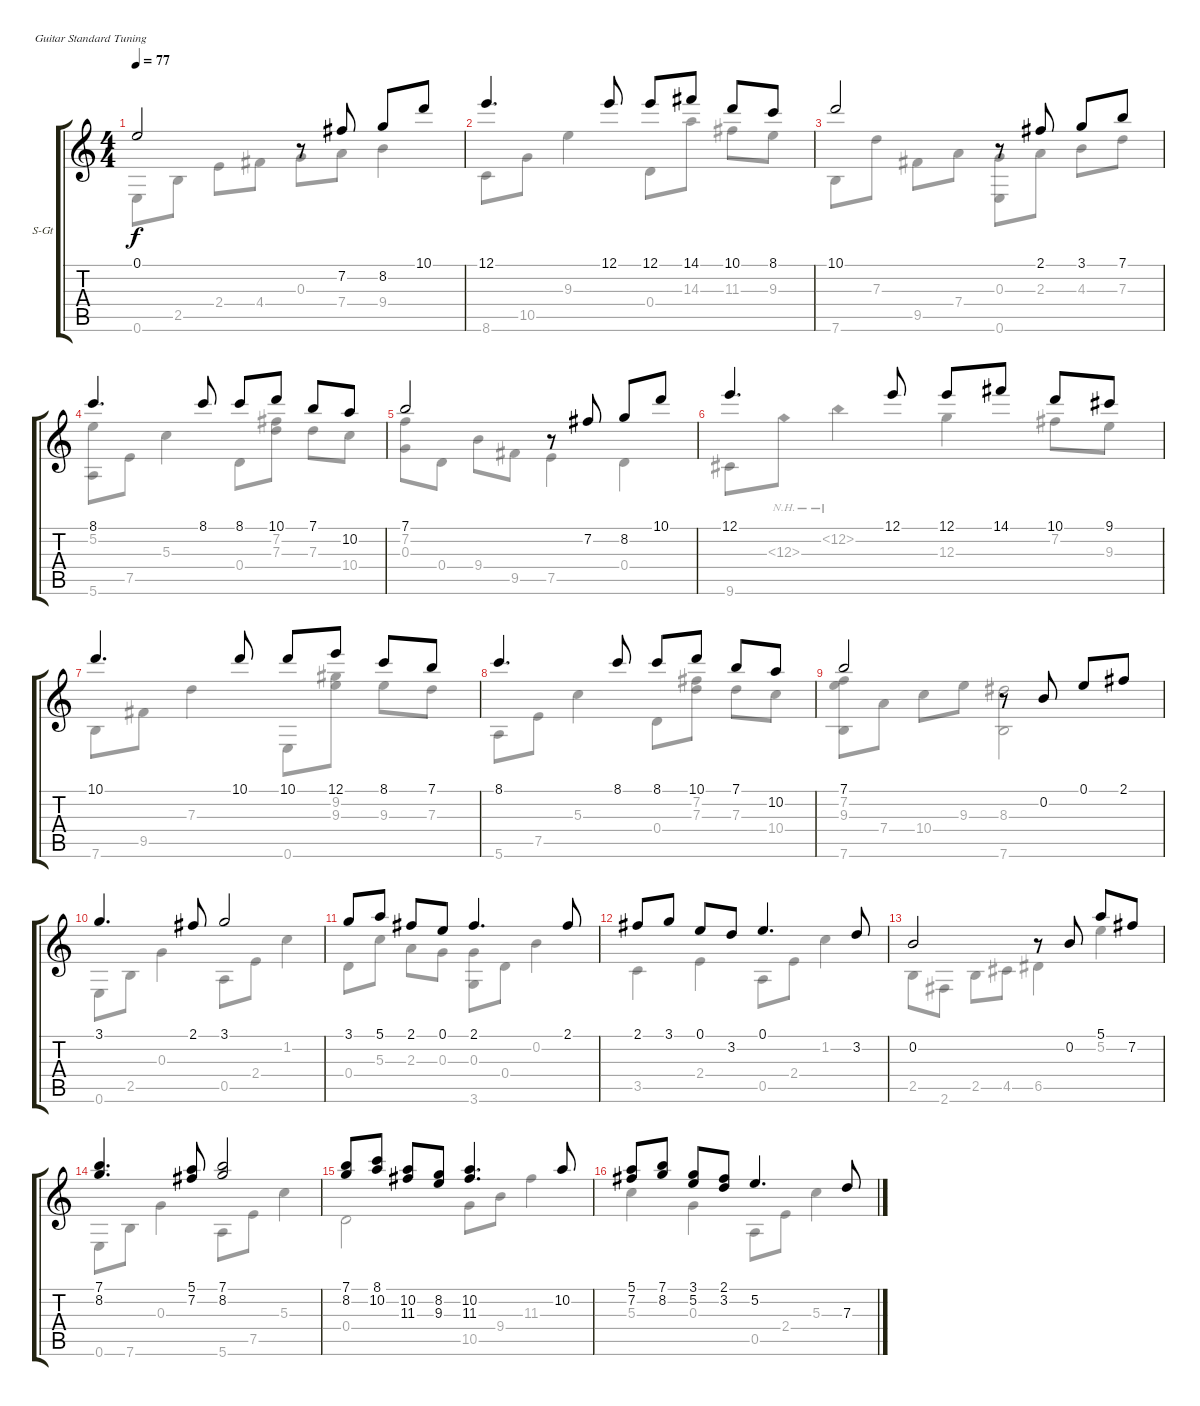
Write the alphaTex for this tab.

\bracketExtendMode groupsimilarinstruments
\firstSystemTrackNameOrientation horizontal
\otherSystemsTrackNameOrientation horizontal
\track ("Äîðîæêà 1" "S-Gt") {instrument acousticguitarsteel}
\staff {score tabs}
\tuning (E4 B3 G3 D3 A2 E2)
\voice
\ts (4 4)
\tempo 77
\clef g2
\ks c
0.1.2{dy f} r.8 7.2.8 8.2.8 10.1.8 |
12.1.4{d} 12.1.8 12.1.8 14.1.8 10.1.8 8.1.8 |
10.1.2 r.8 2.1.8 3.1.8 7.1.8 |
8.1.4{d} 8.1.8 8.1.8 10.1.8 7.1.8 10.2.8 |
7.1.2 r.8 7.2.8 8.2.8 10.1.8 |
12.1.4{d} 12.1.8 12.1.8 14.1.8 10.1.8 9.1.8 |
10.1.4{d} 10.1.8 10.1.8 12.1.8 8.1.8 7.1.8 |
8.1.4{d} 8.1.8 8.1.8 10.1.8 7.1.8 10.2.8 |
7.1.2 r.8 0.2.8 0.1.8 2.1.8 |
3.1.4{d} 2.1.8 3.1.2 |
3.1.8 5.1.8 2.1.8 0.1.8 2.1.4{d} 2.1.8 |
2.1.8 3.1.8 0.1.8 3.2.8 0.1.4{d} 3.2.8 |
0.2.2 r.8 0.2.8 5.1.8 7.2.8 |
(7.1 8.2).4{d} (5.1 7.2).8 (7.1 8.2).2 |
(7.1 8.2).8 (8.1 10.2).8 (10.2 11.3).8 (8.2 9.3).8 (10.2 11.3).4{d} 10.2.8 |
(5.1 7.2).8 (7.1 8.2).8 (3.1 5.2).8 (2.1 3.2).8 5.2.4{d} 7.3.8
\voice
\clef g2
\ottava regular
\simile none
\ks c
0.6.8{dy f} 2.5.8 2.4.8 4.4.8 0.3.8 7.4.8 9.4.4 |
8.6.8 10.5.8 9.3.4 0.4.8 14.3.8 11.3.8 9.3.8 |
7.6.8 7.3.8 9.5.8 7.4.8 (0.3 0.6).8 2.3.8 4.3.8 7.3.8 |
(5.2 5.6).8 7.5.8 5.3.4 0.4.8 (7.2 7.3).8 7.3.8 10.4.8 |
(7.2 0.3).8 0.4.8 9.4.8 9.5.8 7.5.4 0.4.4 |
9.6.8 0.3{nh}.8 0.2{nh}.4 12.3.4 7.2.8 9.3.8 |
7.6.8 9.5.8 7.3.4 0.6.8 (9.2 9.3).8 9.3.8 7.3.8 |
5.6.8 7.5.8 5.3.4 0.4.8 (7.2 7.3).8 7.3.8 10.4.8 |
(7.2 9.3 7.6).8 7.4.8 10.4.8 9.3.8 (8.3 7.6).2 |
0.6.8 2.5.8 0.3.4 0.5.8 2.4.8 1.2.4 |
0.4.8 5.3.8 2.3.8 0.3.8 (0.3 3.6).8 0.4.8 0.2.4 |
3.5.4 2.4.4 0.5.8 2.4.8 1.2.4 |
2.5.8 2.6.8 2.5.8 4.5.8 6.5.4 5.2.4 |
0.6.8 7.6.8 0.3.4 5.6.8 7.5.8 5.3.4 |
0.4.2 10.5.8 9.4.8 11.3.4 |
5.3.4 0.3.4 0.5.8 2.4.8 5.3.4
